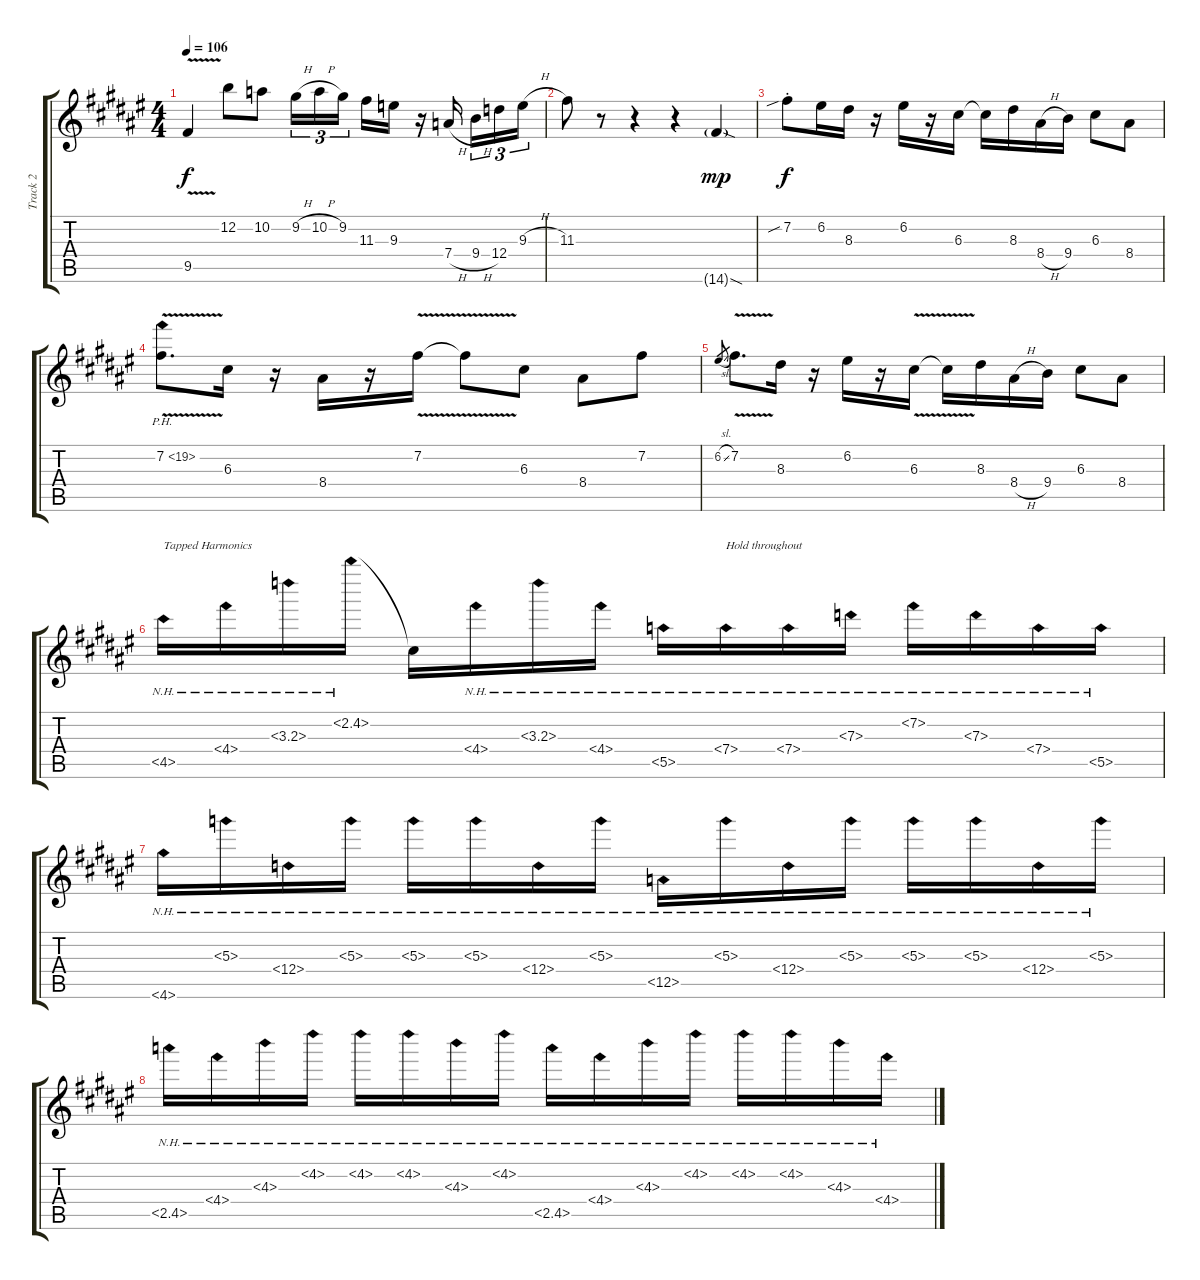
\track ("Track 2" "Track 2") {instrument overdrivenguitar}
\staff {score tabs}
\tuning (E4 B3 G3 D3 A2 E2) {hide}
\ts (4 4)
\tempo 106
\clef g2
\ks f#
9.5{v}.4{dy f} 12.2.8 10.2.8 9.2{h}.16{tu (3 2)} 10.2{h}.16{tu (3 2)} 9.2.16{tu (3 2) beam splitsecondary} 11.3.16 9.3.16 r.16 7.4{h}.16{beam splitsecondary} 9.4{h}.16{tu (3 2)} 12.4.16{tu (3 2)} 9.3{h}.16{tu (3 2)} |
11.3.8 r.8 r.4 r.4 14.6{sod g}.4{dy mp} |
7.2{sib st}.8{dy f} 6.2.16 8.3.16 r.16 6.2.16 r.16 6.3.16 6.3{t}.16 8.3.16 8.4{h}.16 9.4.16 6.3.8 8.4.8 |
7.2{ph 12 v}.8{d} 6.3.16 r.16 8.4.16 r.16 7.2{v}.16 7.2{t}.8 6.3.8 8.4.8 7.2.8 |
6.2{sl}.8{gr} 7.2{v}.8{d} 8.3.16 r.16 6.2.16 r.16 6.3{v}.16 6.3{t}.16 8.3.16 8.4{h}.16 9.4.16 6.3.8 8.4.8 |
4.5{nh}.16{txt "Tapped Harmonics " volume 14 instrument electricguitarclean} 4.4{nh}.16 3.3{nh}.16 2.2{nh}.16 2.2{t}.16 4.4{nh}.16 3.3{nh}.16 4.4{nh}.16 5.5{nh}.16 7.4{nh}.16{txt "Hold throughout"} 7.4{nh}.16 7.3{nh}.16 7.2{nh}.16 7.3{nh}.16 7.4{nh}.16 5.5{nh}.16 |
4.6{nh}.16 5.3{nh}.16 6.4{nh}.16 5.3{nh}.16 5.3{nh}.16 5.3{nh}.16 6.4{nh}.16 5.3{nh}.16 6.5{nh}.16 5.3{nh}.16 6.4{nh}.16 5.3{nh}.16 5.3{nh}.16 5.3{nh}.16 6.4{nh}.16 5.3{nh}.16 |
2.5{nh}.16 4.4{nh}.16 4.3{nh}.16 4.2{nh}.16 4.2{nh}.16 4.2{nh}.16 4.3{nh}.16 4.2{nh}.16 2.5{nh}.16 4.4{nh}.16 4.3{nh}.16 4.2{nh}.16 4.2{nh}.16 4.2{nh}.16 4.3{nh}.16 4.4{nh}.16
